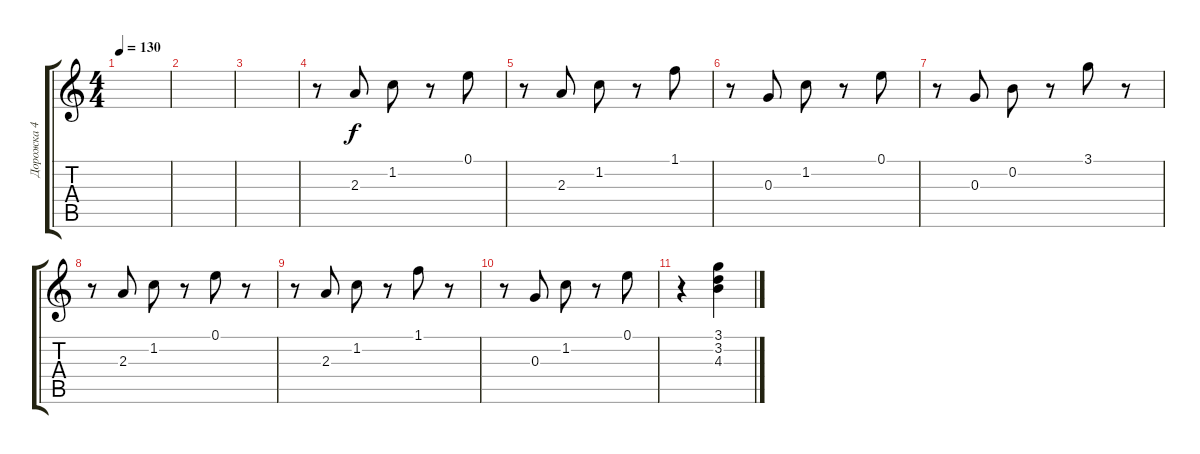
\track ("Дорожка 4" "Дорожка 4") {instrument acousticguitarsteel}
\staff {score tabs}
\tuning (E4 B3 G3 D3 A2 E2) {hide}
\ts (4 4)
\tempo 130
\clef g2
\ks c
|
|
|
r.8 2.3.8 1.2.8 r.8 0.1.8 |
r.8 2.3.8 1.2.8 r.8 1.1.8 |
r.8 0.3.8 1.2.8 r.8 0.1.8 |
r.8 0.3.8 0.2.8 r.8 3.1.8 r.8 |
r.8 2.3.8 1.2.8 r.8 0.1.8 r.8 |
r.8 2.3.8 1.2.8 r.8 1.1.8 r.8 |
r.8 0.3.8 1.2.8 r.8 0.1.8 |
r.4 (3.1 3.2 4.3).4
